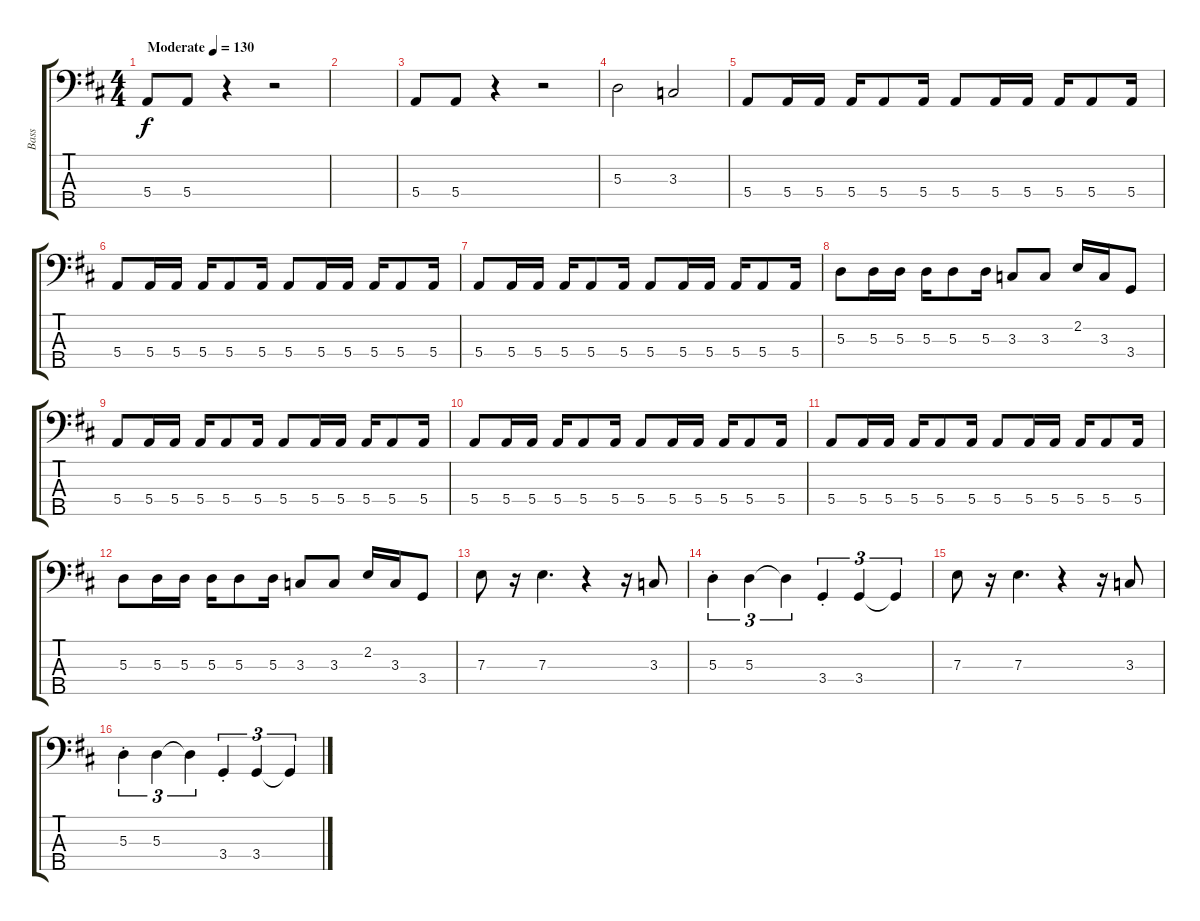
\track ("Bass" "Bass") {instrument electricbassfinger}
\staff {score tabs}
\tuning (G2 D2 A1 E1 B0) {hide}
\ts (4 4)
\tempo (130 "Moderate")
\clef f4
\ks d
5.4.8{dy f instrument electricbassfinger} 5.4.8 r.4 r.2 |
|
5.4.8 5.4.8 r.4 r.2 |
5.3.2 3.3.2 |
5.4.8 5.4.16 5.4.16 5.4.16 5.4.8 5.4.16 5.4.8 5.4.16 5.4.16 5.4.16 5.4.8 5.4.16 |
5.4.8 5.4.16 5.4.16 5.4.16 5.4.8 5.4.16 5.4.8 5.4.16 5.4.16 5.4.16 5.4.8 5.4.16 |
5.4.8 5.4.16 5.4.16 5.4.16 5.4.8 5.4.16 5.4.8 5.4.16 5.4.16 5.4.16 5.4.8 5.4.16 |
5.3.8 5.3.16 5.3.16 5.3.16 5.3.8 5.3.16 3.3.8 3.3.8 2.2.16 3.3.16 3.4.8 |
5.4.8 5.4.16 5.4.16 5.4.16 5.4.8 5.4.16 5.4.8 5.4.16 5.4.16 5.4.16 5.4.8 5.4.16 |
5.4.8 5.4.16 5.4.16 5.4.16 5.4.8 5.4.16 5.4.8 5.4.16 5.4.16 5.4.16 5.4.8 5.4.16 |
5.4.8 5.4.16 5.4.16 5.4.16 5.4.8 5.4.16 5.4.8 5.4.16 5.4.16 5.4.16 5.4.8 5.4.16 |
5.3.8 5.3.16 5.3.16 5.3.16 5.3.8 5.3.16 3.3.8 3.3.8 2.2.16 3.3.16 3.4.8 |
7.3.8 r.16 7.3.4{d} r.4 r.16 3.3.8 |
5.3{st}.4{tu (3 2)} 5.3.4{tu (3 2)} 5.3{t}.4{tu (3 2)} 3.4{st}.4{tu (3 2)} 3.4.4{tu (3 2)} 3.4{t}.4{tu (3 2)} |
7.3.8 r.16 7.3.4{d} r.4 r.16 3.3.8 |
5.3{st}.4{tu (3 2)} 5.3.4{tu (3 2)} 5.3{t}.4{tu (3 2)} 3.4{st}.4{tu (3 2)} 3.4.4{tu (3 2)} 3.4{t}.4{tu (3 2)}
